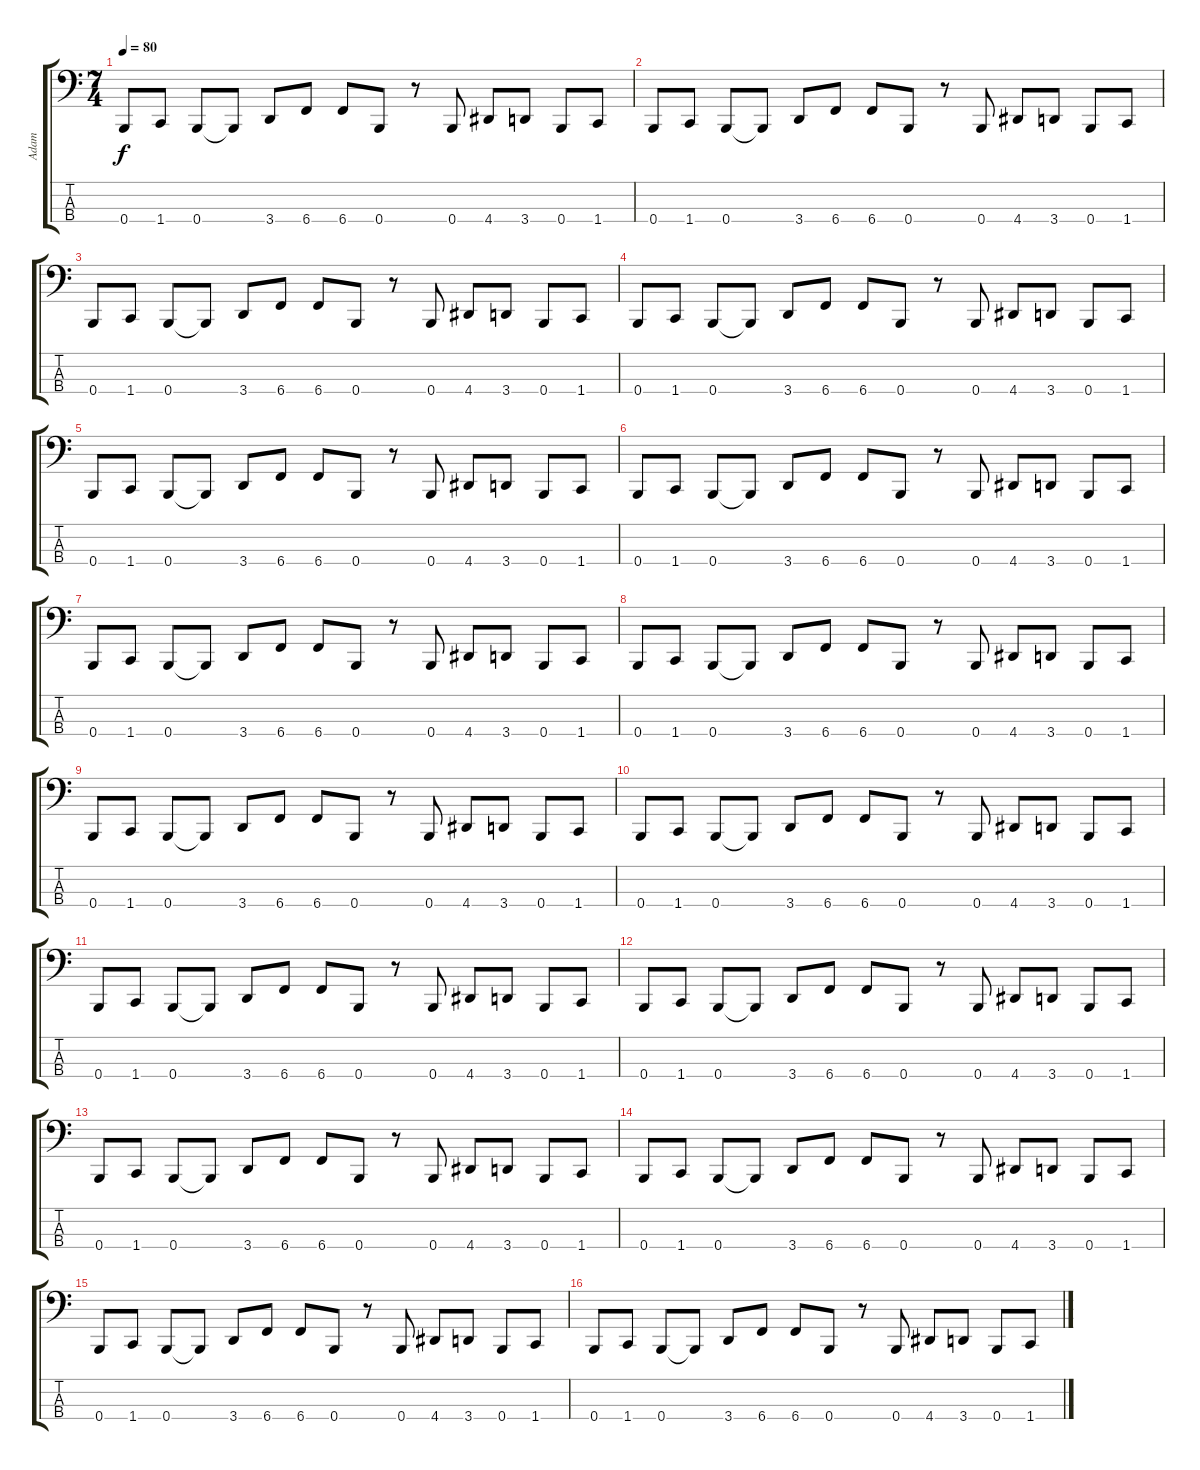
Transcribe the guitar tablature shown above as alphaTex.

\track ("Adam" "Adam") {instrument electricbasspick}
\staff {score tabs}
\tuning (E2 B1 Gb1 B0) {hide}
\ts (7 4)
\tempo 80
\clef f4
\ks c
0.4.8{dy f} 1.4.8 0.4.8 0.4{t}.8 3.4.8 6.4.8 6.4.8 0.4.8 r.8 0.4.8 4.4.8 3.4.8 0.4.8 1.4.8 |
0.4.8 1.4.8 0.4.8 0.4{t}.8 3.4.8 6.4.8 6.4.8 0.4.8 r.8 0.4.8 4.4.8 3.4.8 0.4.8 1.4.8 |
0.4.8 1.4.8 0.4.8 0.4{t}.8 3.4.8 6.4.8 6.4.8 0.4.8 r.8 0.4.8 4.4.8 3.4.8 0.4.8 1.4.8 |
0.4.8 1.4.8 0.4.8 0.4{t}.8 3.4.8 6.4.8 6.4.8 0.4.8 r.8 0.4.8 4.4.8 3.4.8 0.4.8 1.4.8 |
0.4.8 1.4.8 0.4.8 0.4{t}.8 3.4.8 6.4.8 6.4.8 0.4.8 r.8 0.4.8 4.4.8 3.4.8 0.4.8 1.4.8 |
0.4.8 1.4.8 0.4.8 0.4{t}.8 3.4.8 6.4.8 6.4.8 0.4.8 r.8 0.4.8 4.4.8 3.4.8 0.4.8 1.4.8 |
0.4.8 1.4.8 0.4.8 0.4{t}.8 3.4.8 6.4.8 6.4.8 0.4.8 r.8 0.4.8 4.4.8 3.4.8 0.4.8 1.4.8 |
0.4.8 1.4.8 0.4.8 0.4{t}.8 3.4.8 6.4.8 6.4.8 0.4.8 r.8 0.4.8 4.4.8 3.4.8 0.4.8 1.4.8 |
0.4.8 1.4.8 0.4.8 0.4{t}.8 3.4.8 6.4.8 6.4.8 0.4.8 r.8 0.4.8 4.4.8 3.4.8 0.4.8 1.4.8 |
0.4.8 1.4.8 0.4.8 0.4{t}.8 3.4.8 6.4.8 6.4.8 0.4.8 r.8 0.4.8 4.4.8 3.4.8 0.4.8 1.4.8 |
0.4.8 1.4.8 0.4.8 0.4{t}.8 3.4.8 6.4.8 6.4.8 0.4.8 r.8 0.4.8 4.4.8 3.4.8 0.4.8 1.4.8 |
0.4.8 1.4.8 0.4.8 0.4{t}.8 3.4.8 6.4.8 6.4.8 0.4.8 r.8 0.4.8 4.4.8 3.4.8 0.4.8 1.4.8 |
0.4.8 1.4.8 0.4.8 0.4{t}.8 3.4.8 6.4.8 6.4.8 0.4.8 r.8 0.4.8 4.4.8 3.4.8 0.4.8 1.4.8 |
0.4.8 1.4.8 0.4.8 0.4{t}.8 3.4.8 6.4.8 6.4.8 0.4.8 r.8 0.4.8 4.4.8 3.4.8 0.4.8 1.4.8 |
0.4.8 1.4.8 0.4.8 0.4{t}.8 3.4.8 6.4.8 6.4.8 0.4.8 r.8 0.4.8 4.4.8 3.4.8 0.4.8 1.4.8 |
0.4.8 1.4.8 0.4.8 0.4{t}.8 3.4.8 6.4.8 6.4.8 0.4.8 r.8 0.4.8 4.4.8 3.4.8 0.4.8 1.4.8
